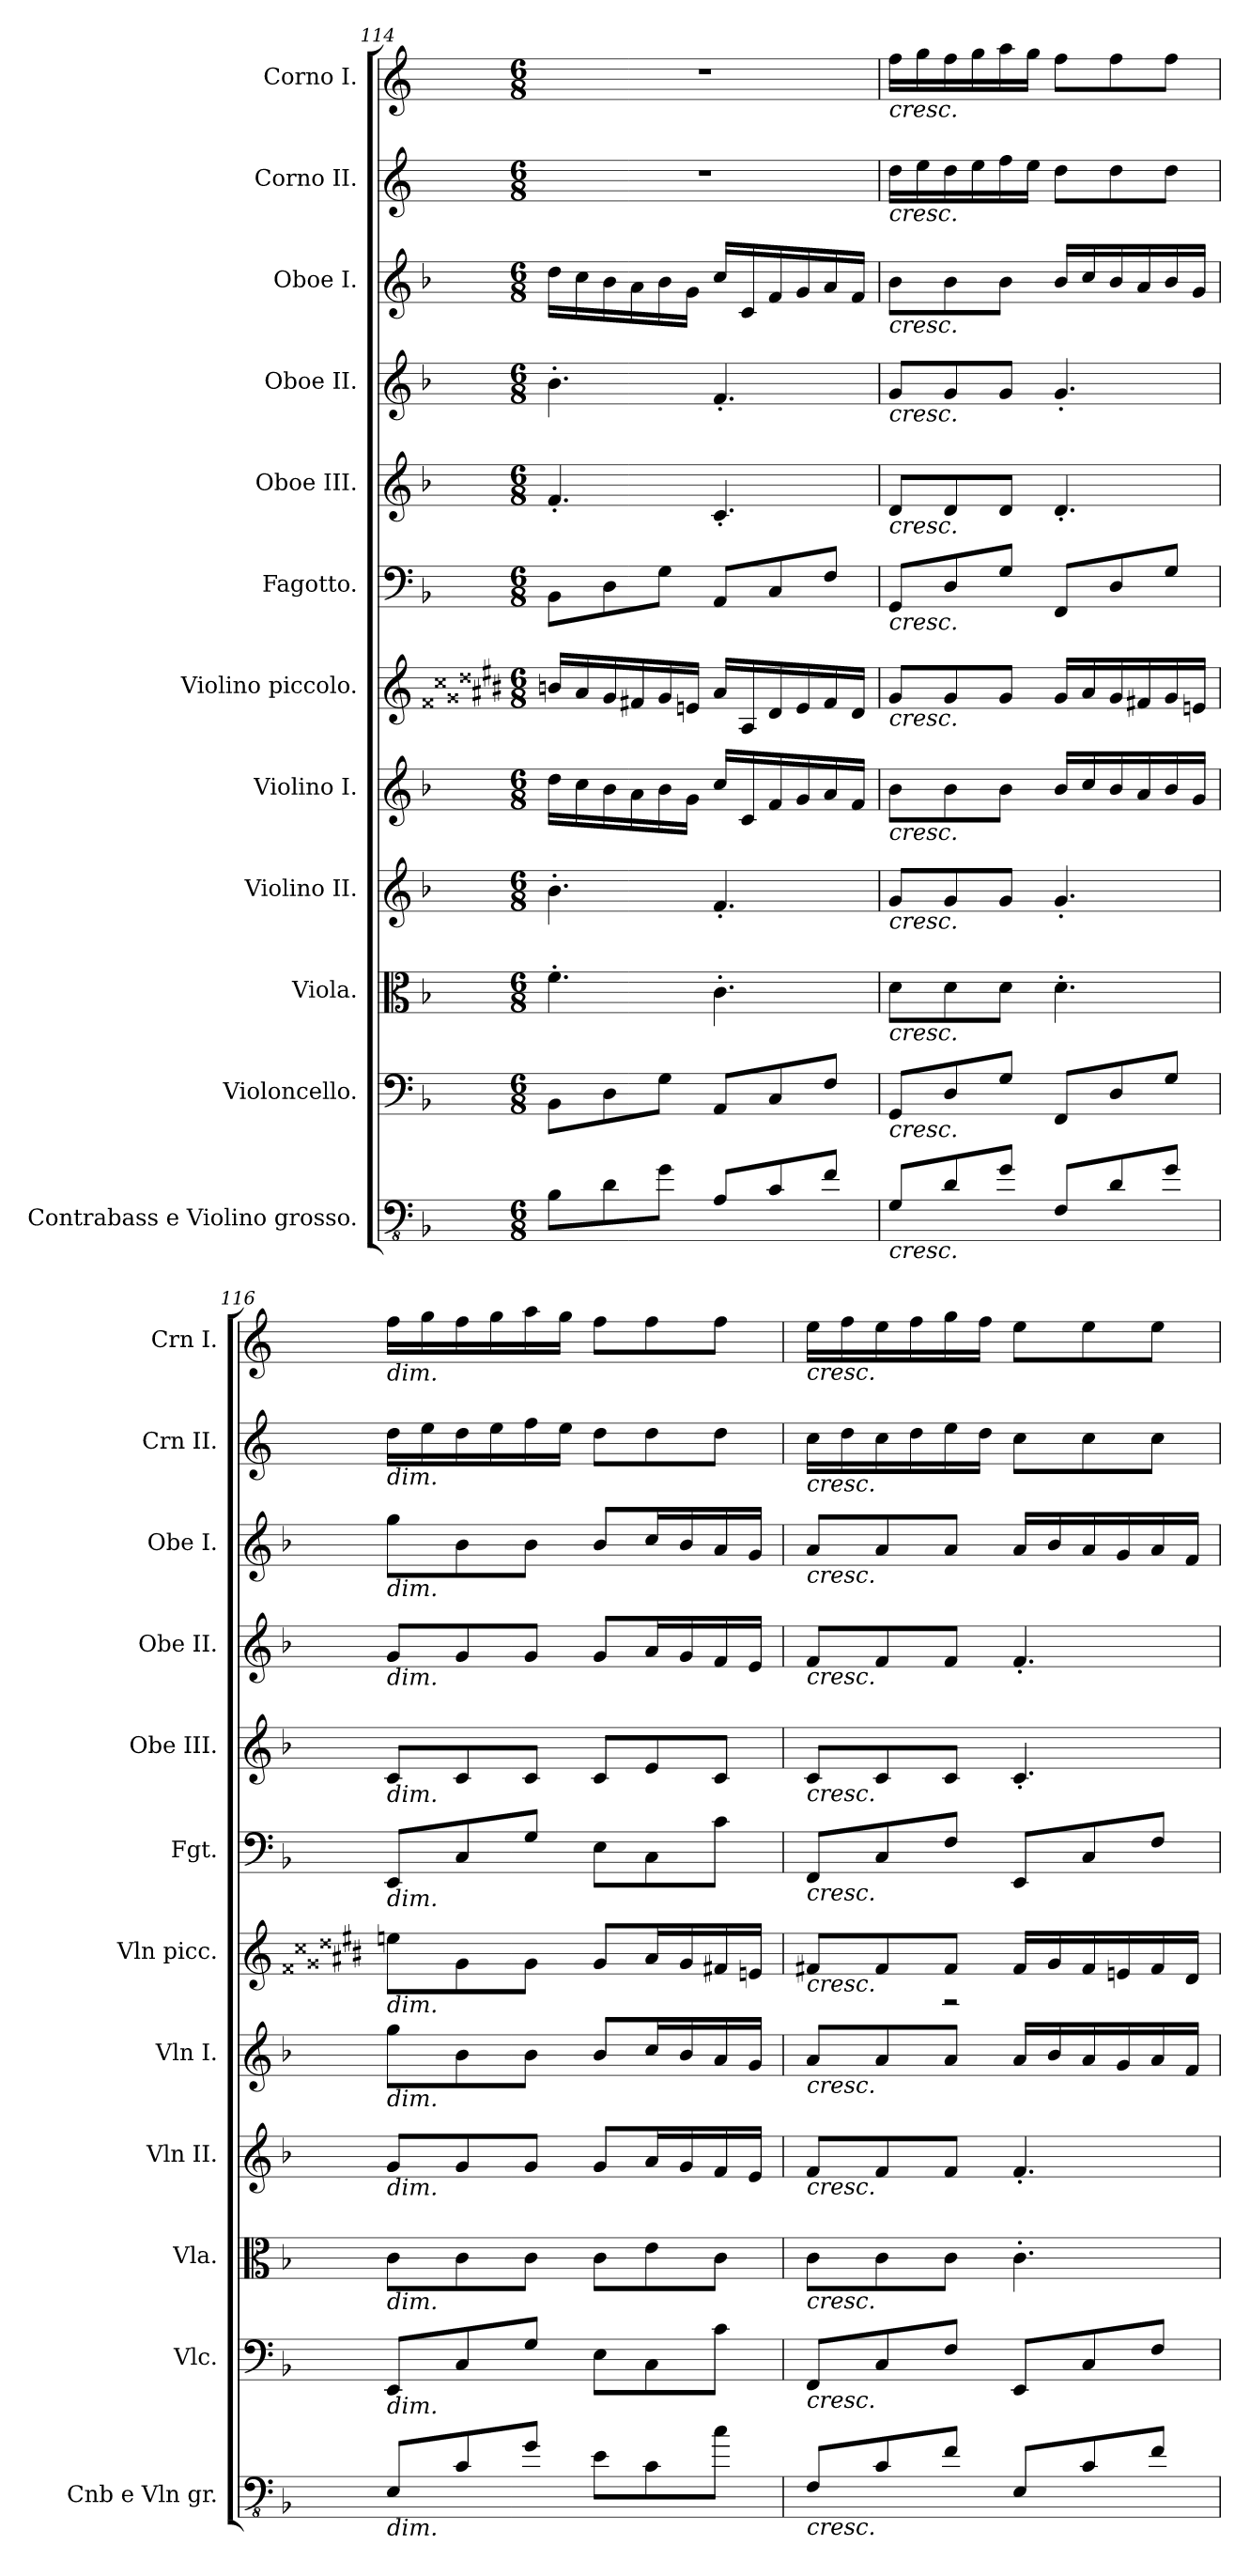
**kern	**kern	**kern	**kern	**kern	**kern	**kern	**kern	**kern	**kern	**kern	**kern
*part12	*part11	*part10	*part9	*part8	*part7	*part6	*part5	*part4	*part3	*part2	*part1
*staff12	*staff11	*staff10	*staff9	*staff8	*staff7	*staff6	*staff5	*staff4	*staff3	*staff2	*staff1
*I"Contrabass e Violino grosso.	*I"Violoncello.	*I"Viola.	*I"Violino II.	*I"Violino I.	*I"Violino piccolo.	*I"Fagotto.	*I"Oboe III.	*I"Oboe II.	*I"Oboe I.	*I"Corno II.	*I"Corno I.
*I'Cnb e Vln gr.	*I'Vlc.	*I'Vla.	*I'Vln II.	*I'Vln I.	*I'Vln picc.	*I'Fgt.	*I'Obe III.	*I'Obe II.	*I'Obe I.	*I'Crn II.	*I'Crn I.
*clefFv4	*clefF4	*clefC3	*clefG2	*clefG2	*clefG2	*clefF4	*clefG2	*clefG2	*clefG2	*clefG2	*clefG2
*ITrd7c12	*	*	*	*	*ITrd-1c-3	*	*	*	*	*ITrd4c7	*ITrd4c7
*k[b-]	*k[b-]	*k[b-]	*k[b-]	*k[b-]	*k[f##c##g##d##a#e#b#]	*k[b-]	*k[b-]	*k[b-]	*k[b-]	*k[b-]	*k[b-]
*M6/8	*M6/8	*M6/8	*M6/8	*M6/8	*M6/8	*M6/8	*M6/8	*M6/8	*M6/8	*M6/8	*M6/8
=114	=114	=114	=114	=114	=114	=114	=114	=114	=114	=114	=114
8BBB-\L	8BB-\L	4.f'\	4.b-'\	16dd\LL	16cc##/LL	8BB-\L	4.f'/	4.b-'\	16dd\LL	2.r	2.r
.	.	.	.	16cc\	16b#/	.	.	.	16cc\	.	.
8DD\	8D\	.	.	16b-\	16a#/	8D\	.	.	16b-\	.	.
.	.	.	.	16a\	16g##/	.	.	.	16a\	.	.
8GG\J	8G\J	.	.	16b-\	16a#/	8G\J	.	.	16b-\	.	.
.	.	.	.	16g\JJ	16f##/JJ	.	.	.	16g\JJ	.	.
8AAA/L	8AA/L	4.c'\	4.f'/	16cc/LL	16b#/LL	8AA/L	4.c'/	4.f'/	16cc/LL	.	.
.	.	.	.	16c/	16B#/	.	.	.	16c/	.	.
8CC/	8C/	.	.	16f/	16e#/	8C/	.	.	16f/	.	.
.	.	.	.	16g/	16f##/	.	.	.	16g/	.	.
8FF/J	8F/J	.	.	16a/	16g##/	8F/J	.	.	16a/	.	.
.	.	.	.	16f/JJ	16e#/JJ	.	.	.	16f/JJ	.	.
=115	=115	=115	=115	=115	=115	=115	=115	=115	=115	=115	=115
!	!	!	!	!	!	!	!	!	!	!	!LO:TX:b:i:t=cresc.
!	!	!	!	!	!	!	!	!	!	!LO:TX:b:i:t=cresc.	!
!	!	!	!	!	!	!	!	!	!LO:TX:b:i:t=cresc.	!	!
!	!	!	!	!	!	!	!	!LO:TX:b:i:t=cresc.	!	!	!
!	!	!	!	!	!	!	!LO:TX:b:i:t=cresc.	!	!	!	!
!	!	!	!	!	!	!LO:TX:b:i:t=cresc.	!	!	!	!	!
!	!	!	!	!	!LO:TX:b:i:t=cresc.	!	!	!	!	!	!
!	!	!	!	!LO:TX:b:i:t=cresc.	!	!	!	!	!	!	!
!	!	!	!LO:TX:b:i:t=cresc.	!	!	!	!	!	!	!	!
!	!	!LO:TX:b:i:t=cresc.	!	!	!	!	!	!	!	!	!
!	!LO:TX:b:i:t=cresc.	!	!	!	!	!	!	!	!	!	!
!LO:TX:b:i:t=cresc.	!	!	!	!	!	!	!	!	!	!	!
8GGG/L	8GG/L	8d\L	8g/L	8b-\L	8a#/L	8GG/L	8d/L	8g/L	8b-\L	16g\LL	16b-\LL
.	.	.	.	.	.	.	.	.	.	16a\	16cc\
8DD/	8D/	8d\	8g/	8b-\	8a#/	8D/	8d/	8g/	8b-\	16g\	16b-\
.	.	.	.	.	.	.	.	.	.	16a\	16cc\
8GG/J	8G/J	8d\J	8g/J	8b-\J	8a#/J	8G/J	8d/J	8g/J	8b-\J	16b-\	16dd\
.	.	.	.	.	.	.	.	.	.	16a\JJ	16cc\JJ
8FFF/L	8FF/L	4.d'\	4.g'/	16b-/LL	16a#/LL	8FF/L	4.d'/	4.g'/	16b-/LL	8g\L	8b-\L
.	.	.	.	16cc/	16b#/	.	.	.	16cc/	.	.
8DD/	8D/	.	.	16b-/	16a#/	8D/	.	.	16b-/	8g\	8b-\
.	.	.	.	16a/	16g##/	.	.	.	16a/	.	.
8GG/J	8G/J	.	.	16b-/	16a#/	8G/J	.	.	16b-/	8g\J	8b-\J
.	.	.	.	16g/JJ	16f##/JJ	.	.	.	16g/JJ	.	.
=116	=116	=116	=116	=116	=116	=116	=116	=116	=116	=116	=116
!	!	!	!	!	!	!	!	!	!	!	!LO:TX:b:i:t=dim.
!	!	!	!	!	!	!	!	!	!	!LO:TX:b:i:t=dim.	!
!	!	!	!	!	!	!	!	!	!LO:TX:b:i:t=dim.	!	!
!	!	!	!	!	!	!	!	!LO:TX:b:i:t=dim.	!	!	!
!	!	!	!	!	!	!	!LO:TX:b:i:t=dim.	!	!	!	!
!	!	!	!	!	!	!LO:TX:b:i:t=dim.	!	!	!	!	!
!	!	!	!	!	!LO:TX:b:i:t=dim.	!	!	!	!	!	!
!	!	!	!	!LO:TX:b:i:t=dim.	!	!	!	!	!	!	!
!	!	!	!LO:TX:b:i:t=dim.	!	!	!	!	!	!	!	!
!	!	!LO:TX:b:i:t=dim.	!	!	!	!	!	!	!	!	!
!	!LO:TX:b:i:t=dim.	!	!	!	!	!	!	!	!	!	!
!LO:TX:b:i:t=dim.	!	!	!	!	!	!	!	!	!	!	!
8EEE/L	8EE/L	8c\L	8g/L	8gg\L	8ff##\L	8EE/L	8c/L	8g/L	8gg\L	16g\LL	16b-\LL
.	.	.	.	.	.	.	.	.	.	16a\	16cc\
8CC/	8C/	8c\	8g/	8b-\	8a#\	8C/	8c/	8g/	8b-\	16g\	16b-\
.	.	.	.	.	.	.	.	.	.	16a\	16cc\
8GG/J	8G/J	8c\J	8g/J	8b-\J	8a#\J	8G/J	8c/J	8g/J	8b-\J	16b-\	16dd\
.	.	.	.	.	.	.	.	.	.	16a\JJ	16cc\JJ
8EE\L	8E\L	8c\L	8g/L	8b-/L	8a#/L	8E\L	8c/L	8g/L	8b-/L	8g\L	8b-\L
8CC\	8C\	8e\	16a/L	16cc/L	16b#/L	8C\	8e/	16a/L	16cc/L	8g\	8b-\
.	.	.	16g/	16b-/	16a#/	.	.	16g/	16b-/	.	.
8C\J	8c\J	8c\J	16f/	16a/	16g##/	8c\J	8c/J	16f/	16a/	8g\J	8b-\J
.	.	.	16e/JJ	16g/JJ	16f##/JJ	.	.	16e/JJ	16g/JJ	.	.
!!LO:PB:g=z
=117	=117	=117	=117	=117	=117	=117	=117	=117	=117	=117	=117
*	*	*	*	*	*^	*	*	*	*	*	*
!	!	!	!	!	!	!	!	!	!	!	!	!LO:TX:b:i:t=cresc.
!	!	!	!	!	!	!	!	!	!	!	!LO:TX:b:i:t=cresc.	!
!	!	!	!	!	!	!	!	!	!	!LO:TX:b:i:t=cresc.	!	!
!	!	!	!	!	!	!	!	!	!LO:TX:b:i:t=cresc.	!	!	!
!	!	!	!	!	!	!	!	!LO:TX:b:i:t=cresc.	!	!	!	!
!	!	!	!	!	!	!	!LO:TX:b:i:t=cresc.	!	!	!	!	!
!	!	!	!	!	!LO:TX:b:i:t=cresc.	!	!	!	!	!	!	!
!	!	!	!	!LO:TX:b:i:t=cresc.	!	!	!	!	!	!	!	!
!	!	!	!LO:TX:b:i:t=cresc.	!	!	!	!	!	!	!	!	!
!	!	!LO:TX:b:i:t=cresc.	!	!	!	!	!	!	!	!	!	!
!	!LO:TX:b:i:t=cresc.	!	!	!	!	!	!	!	!	!	!	!
!LO:TX:b:i:t=cresc.	!	!	!	!	!	!	!	!	!	!	!	!
8FFF/L	8FF/L	8c\L	8f/L	8a/L	8g##/L	4ryy	8FF/L	8c/L	8f/L	8a/L	16f\LL	16a\LL
.	.	.	.	.	.	.	.	.	.	.	16g\	16b-\
8CC/	8C/	8c\	8f/	8a/	8g##/	.	8C/	8c/	8f/	8a/	16f\	16a\
.	.	.	.	.	.	.	.	.	.	.	16g\	16b-\
8FF/J	8F/J	8c\J	8f/J	8a/J	8g##/J	2r	8F/J	8c/J	8f/J	8a/J	16a\	16cc\
.	.	.	.	.	.	.	.	.	.	.	16g\JJ	16b-\JJ
8EEE/L	8EE/L	4.c'\	4.f'/	16a/LL	16g##/LL	.	8EE/L	4.c'/	4.f'/	16a/LL	8f\L	8a\L
.	.	.	.	16b-/	16a#/	.	.	.	.	16b-/	.	.
8CC/	8C/	.	.	16a/	16g##/	.	8C/	.	.	16a/	8f\	8a\
.	.	.	.	16g/	16f##/	.	.	.	.	16g/	.	.
8FF/J	8F/J	.	.	16a/	16g##/	.	8F/J	.	.	16a/	8f\J	8a\J
.	.	.	.	16f/JJ	16e#/JJ	.	.	.	.	16f/JJ	.	.
*	*	*	*	*	*v	*v	*	*	*	*	*	*
=	=	=	=	=	=	=	=	=	=	=	=
*-	*-	*-	*-	*-	*-	*-	*-	*-	*-	*-	*-
